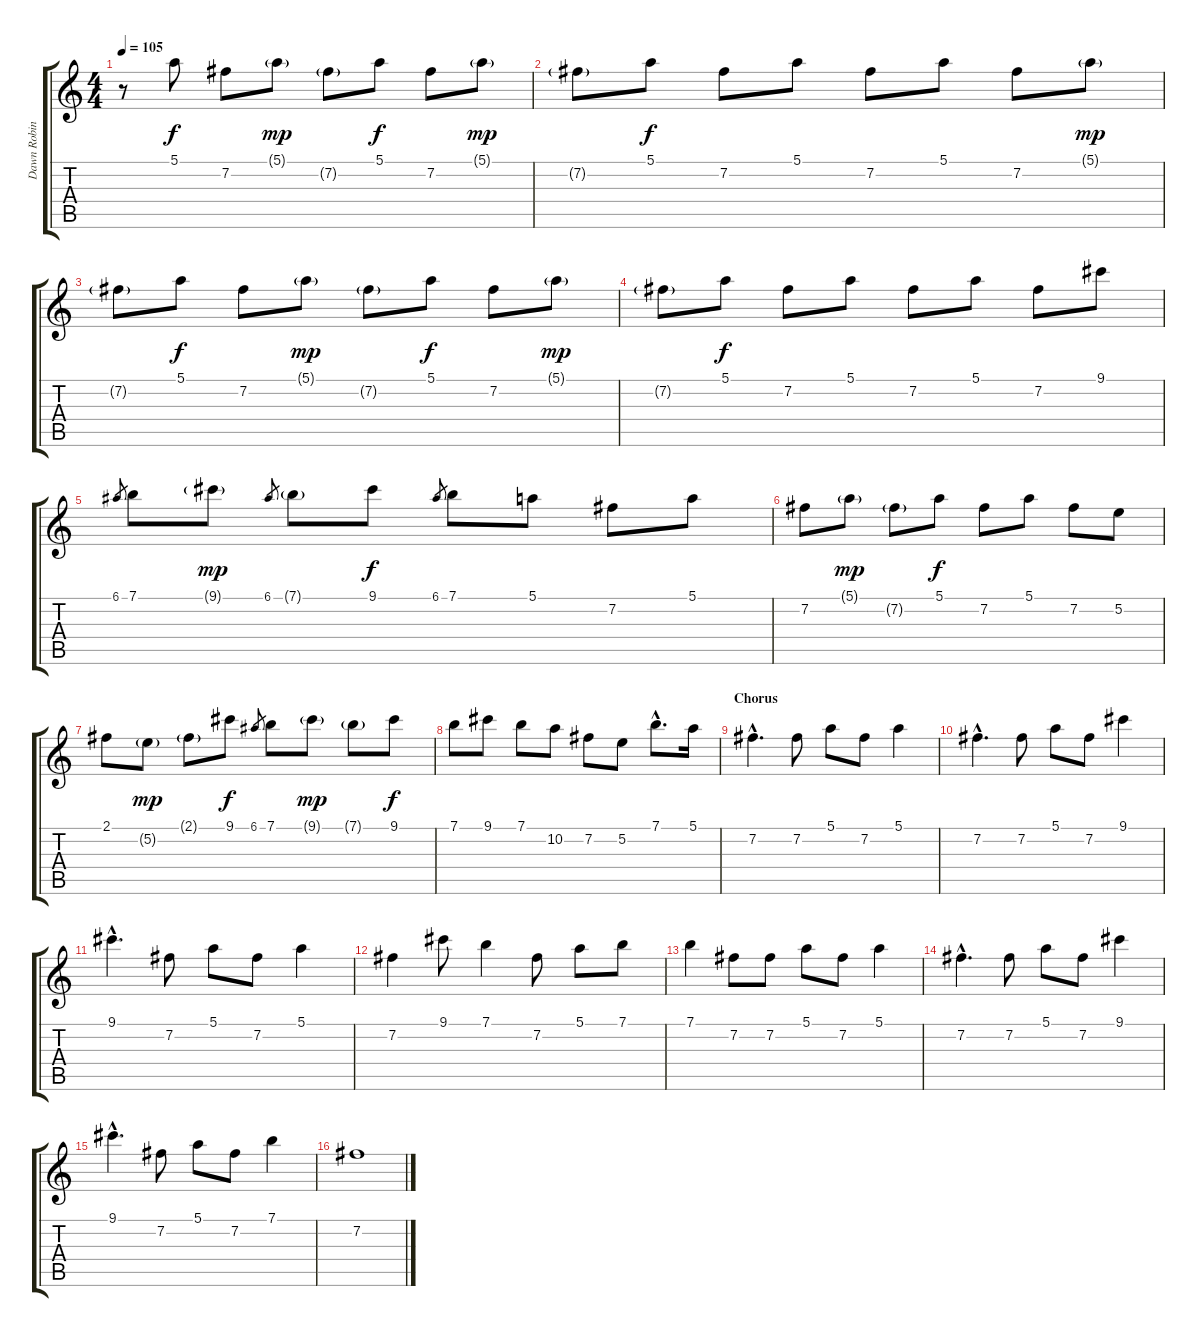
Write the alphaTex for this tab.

\track ("Dawn Robinson" "Dawn Robin") {instrument banjo}
\staff {score tabs}
\tuning (E4 B3 G3 D3 A2 E2) {hide}
\displaytranspose 12
\ts (4 4)
\tempo 105
\clef g2
\ks c
r.8{dy f} 5.1.8 7.2.8 5.1{g}.8{dy mp} 7.2{g}.8 5.1.8{dy f} 7.2.8 5.1{g}.8{dy mp} |
7.2{g}.8 5.1.8{dy f} 7.2.8 5.1.8 7.2.8 5.1.8 7.2.8 5.1{g}.8{dy mp} |
7.2{g}.8 5.1.8{dy f} 7.2.8 5.1{g}.8{dy mp} 7.2{g}.8 5.1.8{dy f} 7.2.8 5.1{g}.8{dy mp} |
7.2{g}.8 5.1.8{dy f} 7.2.8 5.1.8 7.2.8 5.1.8 7.2.8 9.1.8 |
6.1.8{gr} 7.1.8 9.1{g}.8{dy mp} 6.1.8{gr} 7.1{g}.8 9.1.8{dy f} 6.1.8{gr} 7.1.8 5.1.8 7.2.8 5.1.8 |
7.2.8 5.1{g}.8{dy mp} 7.2{g}.8 5.1.8{dy f} 7.2.8 5.1.8 7.2.8 5.2.8 |
2.1.8 5.2{g}.8{dy mp} 2.1{g}.8 9.1.8{dy f} 6.1.8{gr} 7.1.8 9.1{g}.8{dy mp} 7.1{g}.8 9.1.8{dy f} |
7.1.8 9.1.8 7.1.8 10.2.8 7.2.8 5.2.8 7.1{hac}.8{d} 5.1.16 |
\section ("" "Chorus")
7.2{hac}.4{d} 7.2.8 5.1.8 7.2.8 5.1.4 |
7.2{hac}.4{d} 7.2.8 5.1.8 7.2.8 9.1.4 |
9.1{hac}.4{d} 7.2.8 5.1.8 7.2.8 5.1.4 |
7.2.4 9.1.8 7.1.4 7.2.8 5.1.8 7.1.8 |
7.1.4 7.2.8 7.2.8 5.1.8 7.2.8 5.1.4 |
7.2{hac}.4{d} 7.2.8 5.1.8 7.2.8 9.1.4 |
9.1{hac}.4{d} 7.2.8 5.1.8 7.2.8 7.1.4 |
7.2.1
